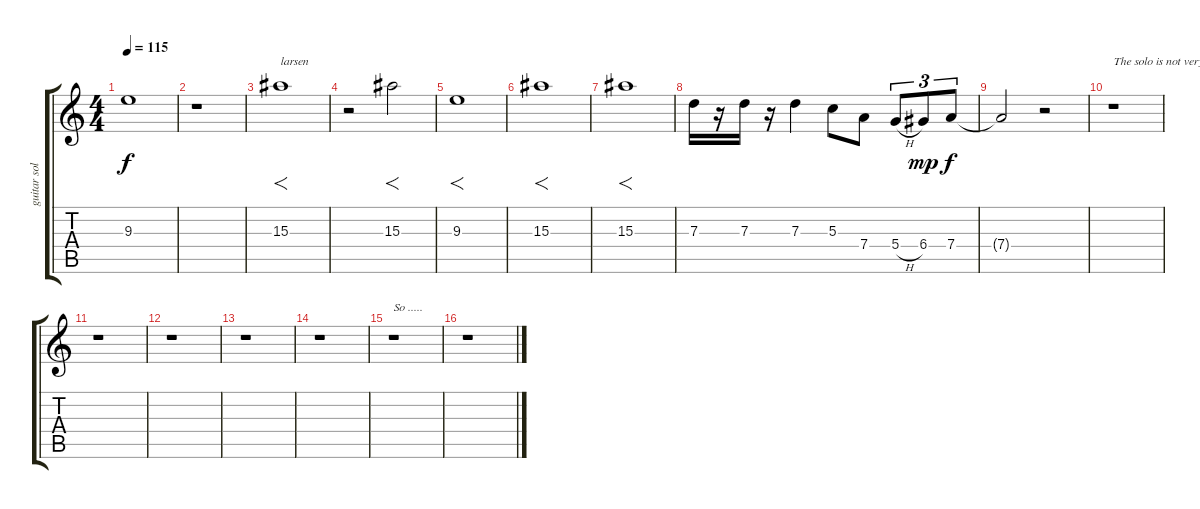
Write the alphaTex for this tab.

\track ("guitar solo" "guitar sol") {instrument distortionguitar}
\staff {score tabs}
\tuning (E4 B3 G3 D3 A2 E2) {hide}
\ts (4 4)
\tempo 115
\clef g2
\ks c
9.3{t}.1{dy f} |
r.1 |
15.3.1{f txt "larsen"} |
r.2 15.3.2{f} |
9.3.1{f} |
15.3.1{f} |
15.3.1{f} |
7.3.16 r.16 7.3.16 r.16 7.3.4 5.3.8 7.4.8 5.4{h}.8{tu (3 2)} 6.4.8{tu (3 2) dy mp} 7.4.8{tu (3 2) dy f} |
7.4{t}.2 r.2 |
r.1{txt "The solo is not very easy to transcript !!!"} |
r.1 |
r.1 |
r.1 |
r.1 |
r.1{txt "So ....."} |
r.1
